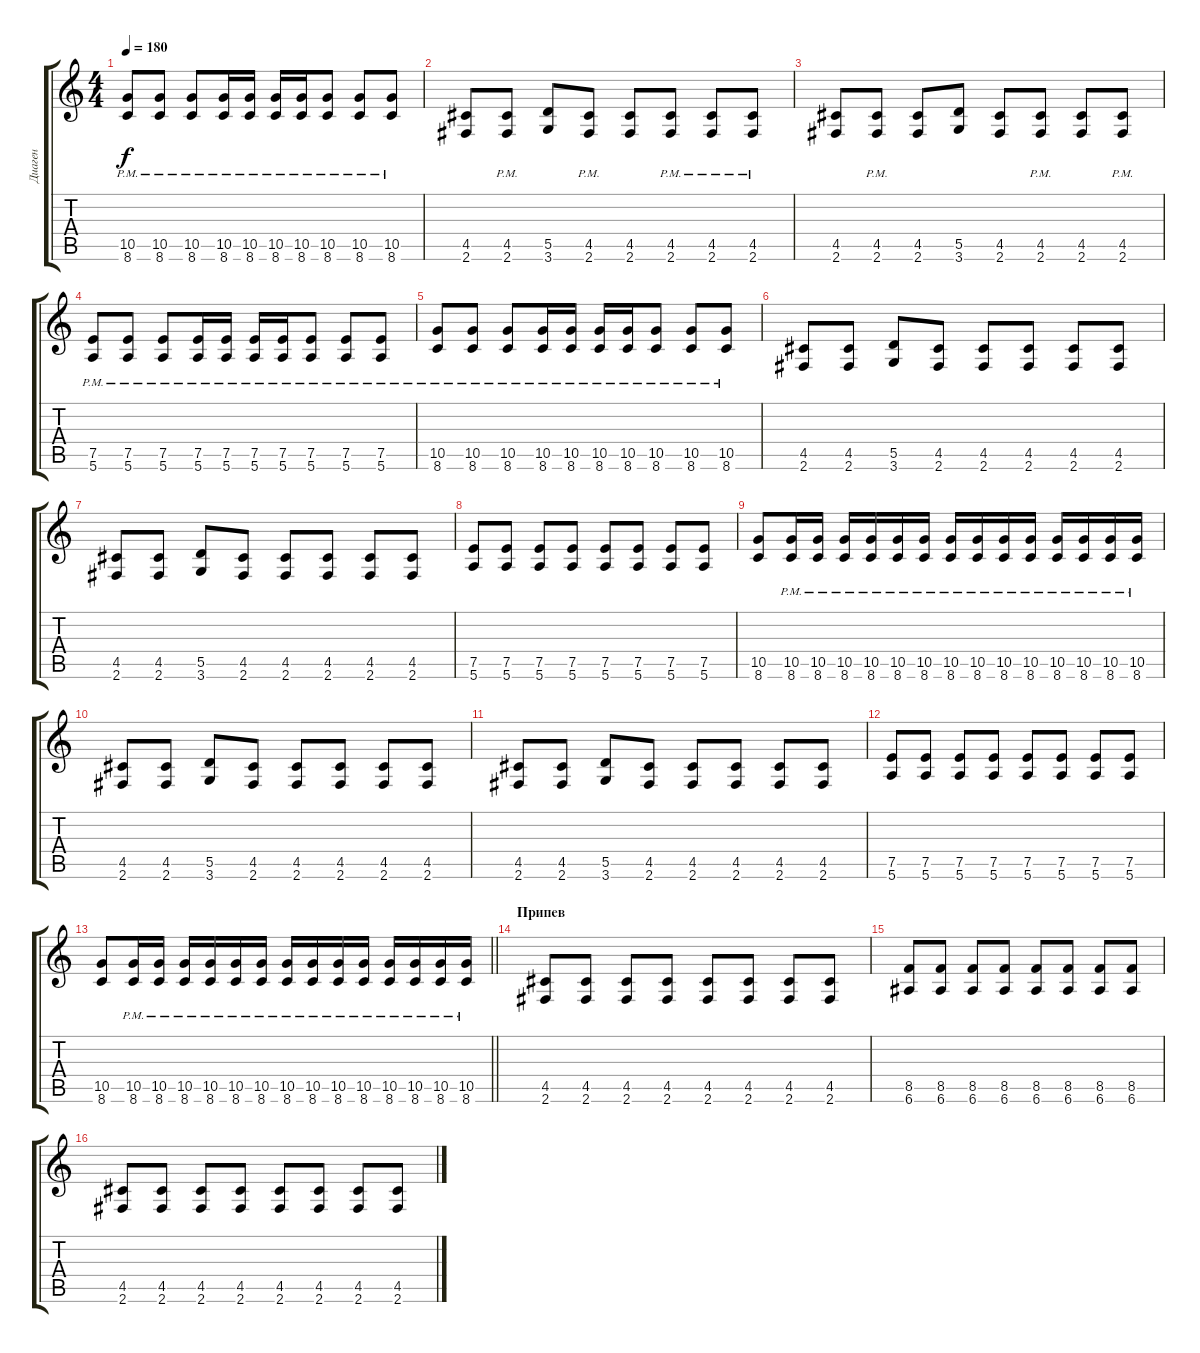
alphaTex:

\track ("Диаген" "Диаген") {instrument distortionguitar}
\staff {score tabs}
\tuning (E4 B3 G3 D3 A2 E2) {hide}
\ts (4 4)
\tempo 180
\clef g2
\ks c
(10.5{pm} 8.6{pm}).8{dy f} (10.5{pm} 8.6{pm}).8 (10.5{pm} 8.6{pm}).8 (10.5{pm} 8.6{pm}).16 (10.5{pm} 8.6{pm}).16 (10.5{pm} 8.6{pm}).16 (10.5{pm} 8.6{pm}).16 (10.5{pm} 8.6{pm}).8 (10.5{pm} 8.6{pm}).8 (10.5{pm} 8.6{pm}).8 |
(4.5 2.6).8 (4.5{pm} 2.6{pm}).8 (5.5 3.6).8 (4.5{pm} 2.6{pm}).8 (4.5 2.6).8 (4.5{pm} 2.6{pm}).8 (4.5{pm} 2.6{pm}).8 (4.5{pm} 2.6{pm}).8 |
(4.5 2.6).8 (4.5{pm} 2.6{pm}).8 (4.5 2.6).8 (5.5 3.6).8 (4.5 2.6).8 (4.5{pm} 2.6{pm}).8 (4.5 2.6).8 (4.5{pm} 2.6{pm}).8 |
(7.5{pm} 5.6{pm}).8 (7.5{pm} 5.6{pm}).8 (7.5{pm} 5.6{pm}).8 (7.5{pm} 5.6{pm}).16 (7.5{pm} 5.6{pm}).16 (7.5{pm} 5.6{pm}).16 (7.5{pm} 5.6{pm}).16 (7.5{pm} 5.6{pm}).8 (7.5{pm} 5.6{pm}).8 (7.5{pm} 5.6{pm}).8 |
(10.5{pm} 8.6{pm}).8 (10.5{pm} 8.6{pm}).8 (10.5{pm} 8.6{pm}).8 (10.5{pm} 8.6{pm}).16 (10.5{pm} 8.6{pm}).16 (10.5{pm} 8.6{pm}).16 (10.5{pm} 8.6{pm}).16 (10.5{pm} 8.6{pm}).8 (10.5{pm} 8.6{pm}).8 (10.5{pm} 8.6{pm}).8 |
(4.5 2.6).8 (4.5 2.6).8 (5.5 3.6).8 (4.5 2.6).8 (4.5 2.6).8 (4.5 2.6).8 (4.5 2.6).8 (4.5 2.6).8 |
(4.5 2.6).8 (4.5 2.6).8 (5.5 3.6).8 (4.5 2.6).8 (4.5 2.6).8 (4.5 2.6).8 (4.5 2.6).8 (4.5 2.6).8 |
(7.5 5.6).8 (7.5 5.6).8 (7.5 5.6).8 (7.5 5.6).8 (7.5 5.6).8 (7.5 5.6).8 (7.5 5.6).8 (7.5 5.6).8 |
(10.5 8.6).8 (10.5{pm} 8.6{pm}).16 (10.5{pm} 8.6{pm}).16 (10.5{pm} 8.6{pm}).16 (10.5{pm} 8.6{pm}).16 (10.5{pm} 8.6{pm}).16 (10.5{pm} 8.6{pm}).16 (10.5{pm} 8.6{pm}).16 (10.5{pm} 8.6{pm}).16 (10.5{pm} 8.6{pm}).16 (10.5{pm} 8.6{pm}).16 (10.5{pm} 8.6{pm}).16 (10.5{pm} 8.6{pm}).16 (10.5{pm} 8.6{pm}).16 (10.5{pm} 8.6{pm}).16 |
(4.5 2.6).8 (4.5 2.6).8 (5.5 3.6).8 (4.5 2.6).8 (4.5 2.6).8 (4.5 2.6).8 (4.5 2.6).8 (4.5 2.6).8 |
(4.5 2.6).8 (4.5 2.6).8 (5.5 3.6).8 (4.5 2.6).8 (4.5 2.6).8 (4.5 2.6).8 (4.5 2.6).8 (4.5 2.6).8 |
(7.5 5.6).8 (7.5 5.6).8 (7.5 5.6).8 (7.5 5.6).8 (7.5 5.6).8 (7.5 5.6).8 (7.5 5.6).8 (7.5 5.6).8 |
\barLineRight lightlight
(10.5 8.6).8 (10.5{pm} 8.6{pm}).16 (10.5{pm} 8.6{pm}).16 (10.5{pm} 8.6{pm}).16 (10.5{pm} 8.6{pm}).16 (10.5{pm} 8.6{pm}).16 (10.5{pm} 8.6{pm}).16 (10.5{pm} 8.6{pm}).16 (10.5{pm} 8.6{pm}).16 (10.5{pm} 8.6{pm}).16 (10.5{pm} 8.6{pm}).16 (10.5{pm} 8.6{pm}).16 (10.5{pm} 8.6{pm}).16 (10.5{pm} 8.6{pm}).16 (10.5{pm} 8.6{pm}).16 |
\section ("" "Припев")
(4.5 2.6).8 (4.5 2.6).8 (4.5 2.6).8 (4.5 2.6).8 (4.5 2.6).8 (4.5 2.6).8 (4.5 2.6).8 (4.5 2.6).8 |
(8.5 6.6).8 (8.5 6.6).8 (8.5 6.6).8 (8.5 6.6).8 (8.5 6.6).8 (8.5 6.6).8 (8.5 6.6).8 (8.5 6.6).8 |
(4.5 2.6).8 (4.5 2.6).8 (4.5 2.6).8 (4.5 2.6).8 (4.5 2.6).8 (4.5 2.6).8 (4.5 2.6).8 (4.5 2.6).8
